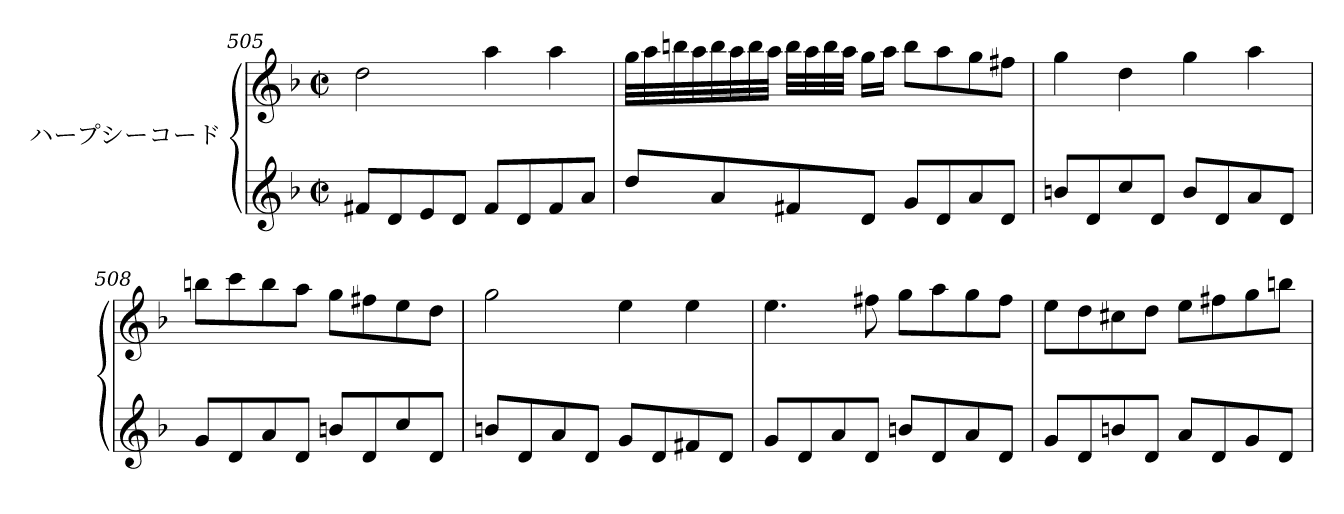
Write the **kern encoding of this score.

**kern	**kern
*part1	*part1
*staff2	*staff1
*I"ハープシーコード	*
!!LO:LB:g=z
*clefG2	*clefG2
*k[b-]	*k[b-]
*M2/2	*M2/2
*met(c|)	*met(c|)
=505	=505
8f#X/L	2dd\
8d/	.
8e/	.
8d/J	.
8f#/L	4aa\
8d/	.
8f#/	4aa\
8a/J	.
=506	=506
8dd/L	32gg\LLL
.	32aa\
.	32bbn\
.	32aa\
8a/	32bb\
.	32aa\
.	32bb\
.	32aa\JJJ
8f#X/	32bb\LLL
.	32aa\
.	32bb\
.	32aa\JJJ
8d/J	16gg\LL
.	16aa\JJ
8g/L	8bb\L
8d/	8aa\
8a/	8gg\
8d/J	8ff#X\J
=507	=507
8bn/L	4gg\
8d/	.
8cc/	4dd\
8d/J	.
8b/L	4gg\
8d/	.
8a/	4aa\
8d/J	.
!!LO:PB:g=z
=508	=508
8g/L	8bbn\L
8d/	8ccc\
8a/	8bb\
8d/J	8aa\J
8bn/L	8gg\L
8d/	8ff#X\
8cc/	8ee\
8d/J	8dd\J
=509	=509
8bn/L	2gg\
8d/	.
8a/	.
8d/J	.
8g/L	4ee\
8d/	.
8f#X/	4ee\
8d/J	.
=510	=510
8g/L	4.ee\
8d/	.
8a/	.
8d/J	8ff#X\
8bn/L	8gg\L
8d/	8aa\
8a/	8gg\
8d/J	8ff#\J
=511	=511
8g/L	8ee\L
8d/	8dd\
8bn/	8cc#X\
8d/J	8dd\J
8a/L	8ee\L
8d/	8ff#X\
8g/	8gg\
8d/J	8bbn\J
=	=
*-	*-
